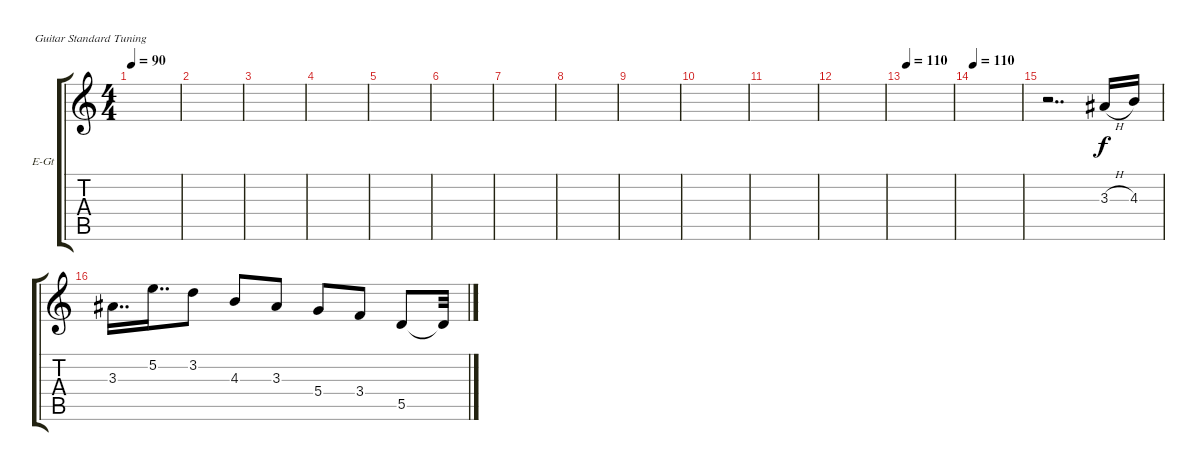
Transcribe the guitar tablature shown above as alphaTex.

\defaultSystemsLayout 4
\bracketExtendMode groupsimilarinstruments
\firstSystemTrackNameOrientation horizontal
\otherSystemsTrackNameOrientation horizontal
\track ("Lead Guitar" "E-Gt") {instrument overdrivenguitar}
\staff {score tabs}
\tuning (E4 B3 G3 D3 A2 E2)
\ts (4 4)
\tempo 90
\clef g2
\scale
0.333333
\ks c
|
\scale
0.333333 |
\scale
0.333333 |
\scale
0.333333 |
\scale
0.333333 |
\scale
0.333333 |
\scale
0.333333 |
\scale
0.333333 |
\scale
0.333333 |
\scale
0.333333 |
\scale
0.333333 |
\scale
0.333333 |
\tempo (110 0.03125)
\scale
0.333333 |
\tempo 110
\scale
0.333333 |
\scale
0.333333 r.2{dd} 3.3{h}.16 4.3.16 |
\scale
0.333333 3.3.16{dd} 5.2.16{dd} 3.2.8 4.3.8 3.3.8 5.4.8 3.4.8 5.5.8 5.5{t}.32
